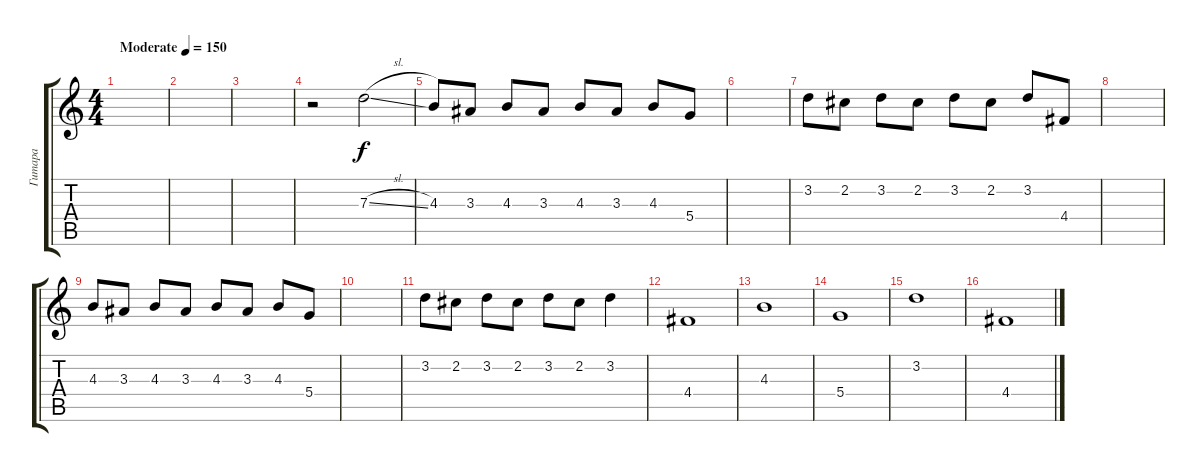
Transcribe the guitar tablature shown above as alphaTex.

\track ("Гитара" "Гитара") {instrument distortionguitar}
\staff {score tabs}
\tuning (E4 B3 G3 D3 A2 E2) {hide}
\ts (4 4)
\tempo (150 "Moderate")
\clef g2
\ks c
|
|
|
r.2 7.3{sl}.2 |
4.3.8 3.3.8 4.3.8 3.3.8 4.3.8 3.3.8 4.3.8 5.4.8 |
|
3.2.8 2.2.8 3.2.8 2.2.8 3.2.8 2.2.8 3.2.8 4.4.8 |
|
4.3.8 3.3.8 4.3.8 3.3.8 4.3.8 3.3.8 4.3.8 5.4.8 |
|
3.2.8 2.2.8 3.2.8 2.2.8 3.2.8 2.2.8 3.2.4 |
4.4.1 |
4.3.1 |
5.4.1 |
3.2.1 |
4.4.1
